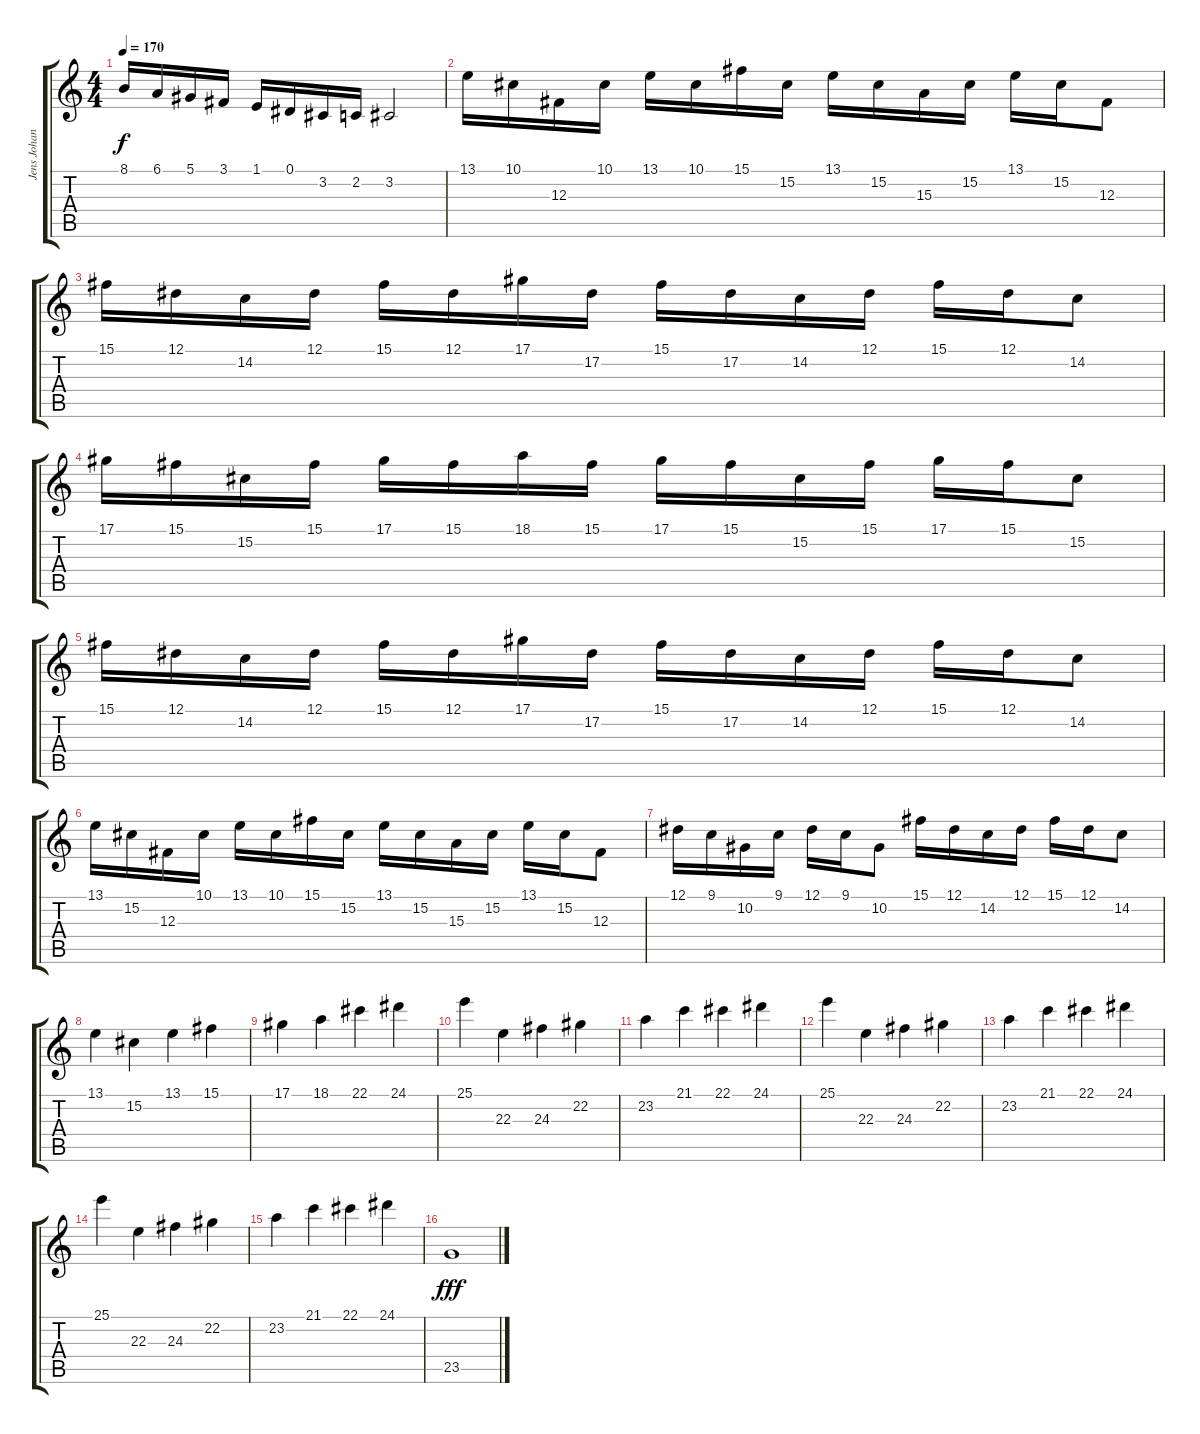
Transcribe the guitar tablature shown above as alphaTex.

\track ("Jens Johansson (Lead Keyboard)" "Jens Johan") {instrument harpsichord}
\staff {score tabs}
\tuning (Eb4 Bb3 Gb3 Db3 Ab2 Eb2) {hide}
\ts (4 4)
\tempo 170
\clef g2
\ks c
8.1.16{dy f} 6.1.16 5.1.16 3.1.16 1.1.16 0.1.16 3.2.16 2.2.16 3.2.2 |
13.1.16 10.1.16 12.3.16 10.1.16 13.1.16 10.1.16 15.1.16 15.2.16 13.1.16 15.2.16 15.3.16 15.2.16 13.1.16 15.2.16 12.3.8 |
15.1.16 12.1.16 14.2.16 12.1.16 15.1.16 12.1.16 17.1.16 17.2.16 15.1.16 17.2.16 14.2.16 12.1.16 15.1.16 12.1.16 14.2.8 |
17.1.16 15.1.16 15.2.16 15.1.16 17.1.16 15.1.16 18.1.16 15.1.16 17.1.16 15.1.16 15.2.16 15.1.16 17.1.16 15.1.16 15.2.8 |
15.1.16 12.1.16 14.2.16 12.1.16 15.1.16 12.1.16 17.1.16 17.2.16 15.1.16 17.2.16 14.2.16 12.1.16 15.1.16 12.1.16 14.2.8 |
13.1.16 15.2.16 12.3.16 10.1.16 13.1.16 10.1.16 15.1.16 15.2.16 13.1.16 15.2.16 15.3.16 15.2.16 13.1.16 15.2.16 12.3.8 |
12.1.16 9.1.16 10.2.16 9.1.16 12.1.16 9.1.16 10.2.8 15.1.16 12.1.16 14.2.16 12.1.16 15.1.16 12.1.16 14.2.8 |
13.1.4 15.2.4 13.1.4 15.1.4 |
17.1.4 18.1.4 22.1.4 24.1.4 |
25.1.4 22.3.4 24.3.4 22.2.4 |
23.2.4 21.1.4 22.1.4 24.1.4 |
25.1.4 22.3.4 24.3.4 22.2.4 |
23.2.4 21.1.4 22.1.4 24.1.4 |
25.1.4 22.3.4 24.3.4 22.2.4 |
23.2.4 21.1.4 22.1.4 24.1.4 |
23.5.1{dy fff}
